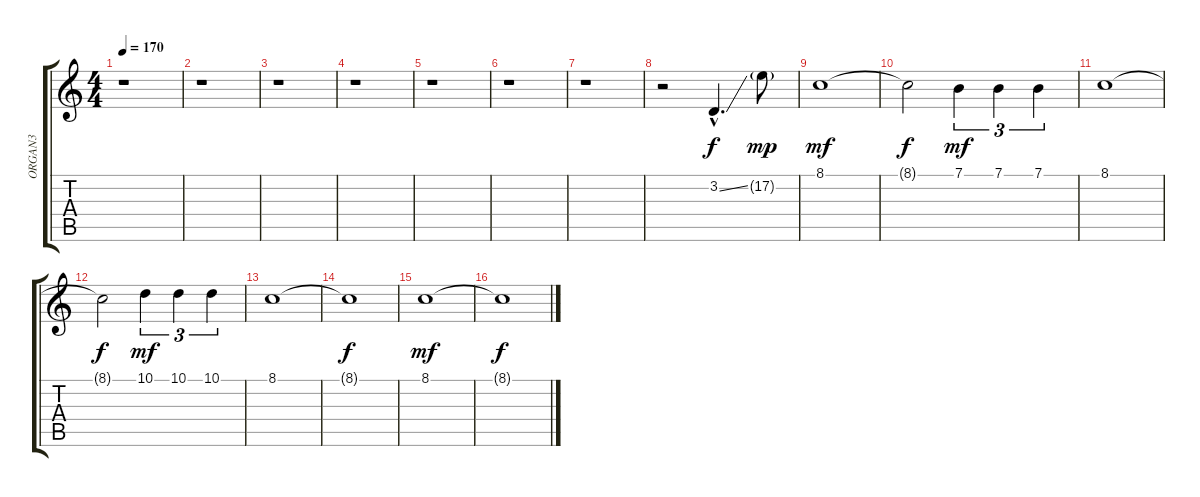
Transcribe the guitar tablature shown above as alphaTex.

\track ("ORGAN3" "ORGAN3") {instrument percussiveorgan}
\staff {score tabs}
\tuning (E4 B3 G3 D3 A2 E2) {hide}
\ts (4 4)
\tempo 170
\clef g2
\ks c
r.1{dy f instrument percussiveorgan} |
r.1 |
r.1 |
r.1 |
r.1 |
r.1 |
r.1 |
r.2 3.2{ss hac}.4{d} 17.2{g}.8{dy mp} |
8.1.1{dy mf} |
8.1{t}.2{dy f} 7.1.4{tu (3 2) dy mf} 7.1.4{tu (3 2)} 7.1.4{tu (3 2)} |
8.1.1 |
8.1{t}.2{dy f} 10.1.4{tu (3 2) dy mf} 10.1.4{tu (3 2)} 10.1.4{tu (3 2)} |
8.1.1 |
8.1{t}.1{dy f} |
8.1.1{dy mf} |
8.1{t}.1{dy f}
